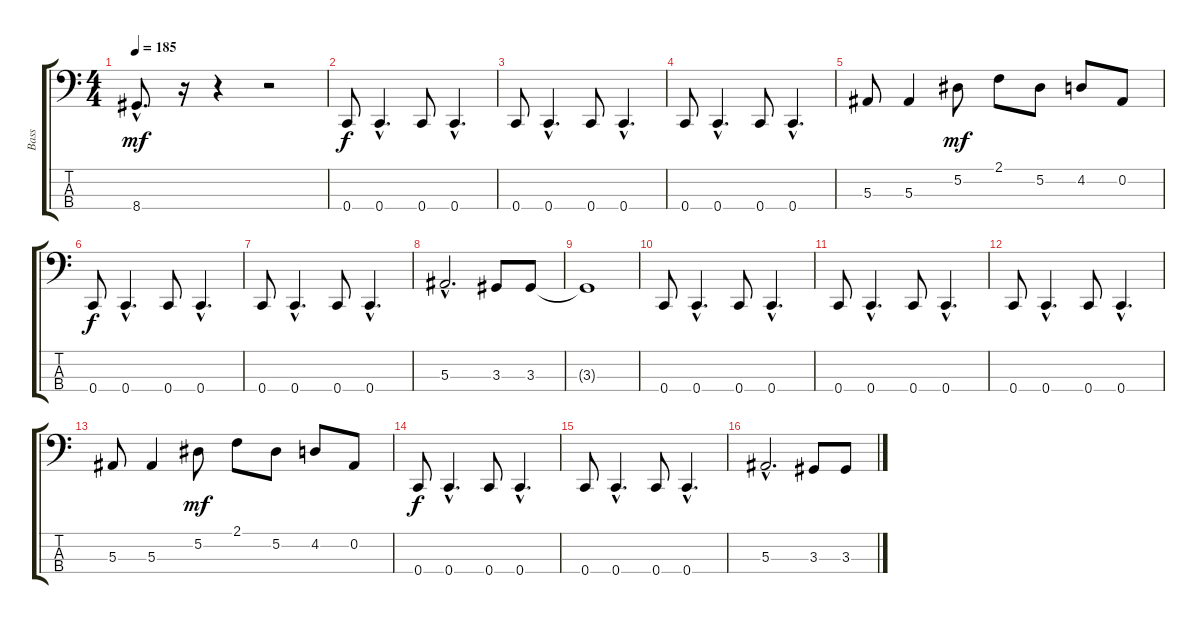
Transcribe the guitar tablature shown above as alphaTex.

\track ("Bass" "Bass") {instrument slapbass1}
\staff {score tabs}
\tuning (Eb2 Bb1 F1 C1) {hide}
\ts (4 4)
\tempo 185
\clef f4
\ks c
8.4{hac}.8{d dy mf} r.16 r.4 r.2 |
0.4.8{dy f} 0.4{hac}.4{d} 0.4.8 0.4{hac}.4{d} |
0.4.8 0.4{hac}.4{d} 0.4.8 0.4{hac}.4{d} |
0.4.8 0.4{hac}.4{d} 0.4.8 0.4{hac}.4{d} |
5.3.8 5.3.4 5.2.8{dy mf} 2.1.8 5.2.8 4.2.8 0.2.8 |
0.4.8{dy f} 0.4{hac}.4{d} 0.4.8 0.4{hac}.4{d} |
0.4.8 0.4{hac}.4{d} 0.4.8 0.4{hac}.4{d} |
5.3{hac}.2{d} 3.3.8 3.3.8 |
3.3{t}.1 |
0.4.8 0.4{hac}.4{d} 0.4.8 0.4{hac}.4{d} |
0.4.8 0.4{hac}.4{d} 0.4.8 0.4{hac}.4{d} |
0.4.8 0.4{hac}.4{d} 0.4.8 0.4{hac}.4{d} |
5.3.8 5.3.4 5.2.8{dy mf} 2.1.8 5.2.8 4.2.8 0.2.8 |
0.4.8{dy f} 0.4{hac}.4{d} 0.4.8 0.4{hac}.4{d} |
0.4.8 0.4{hac}.4{d} 0.4.8 0.4{hac}.4{d} |
5.3{hac}.2{d} 3.3.8 3.3.8
